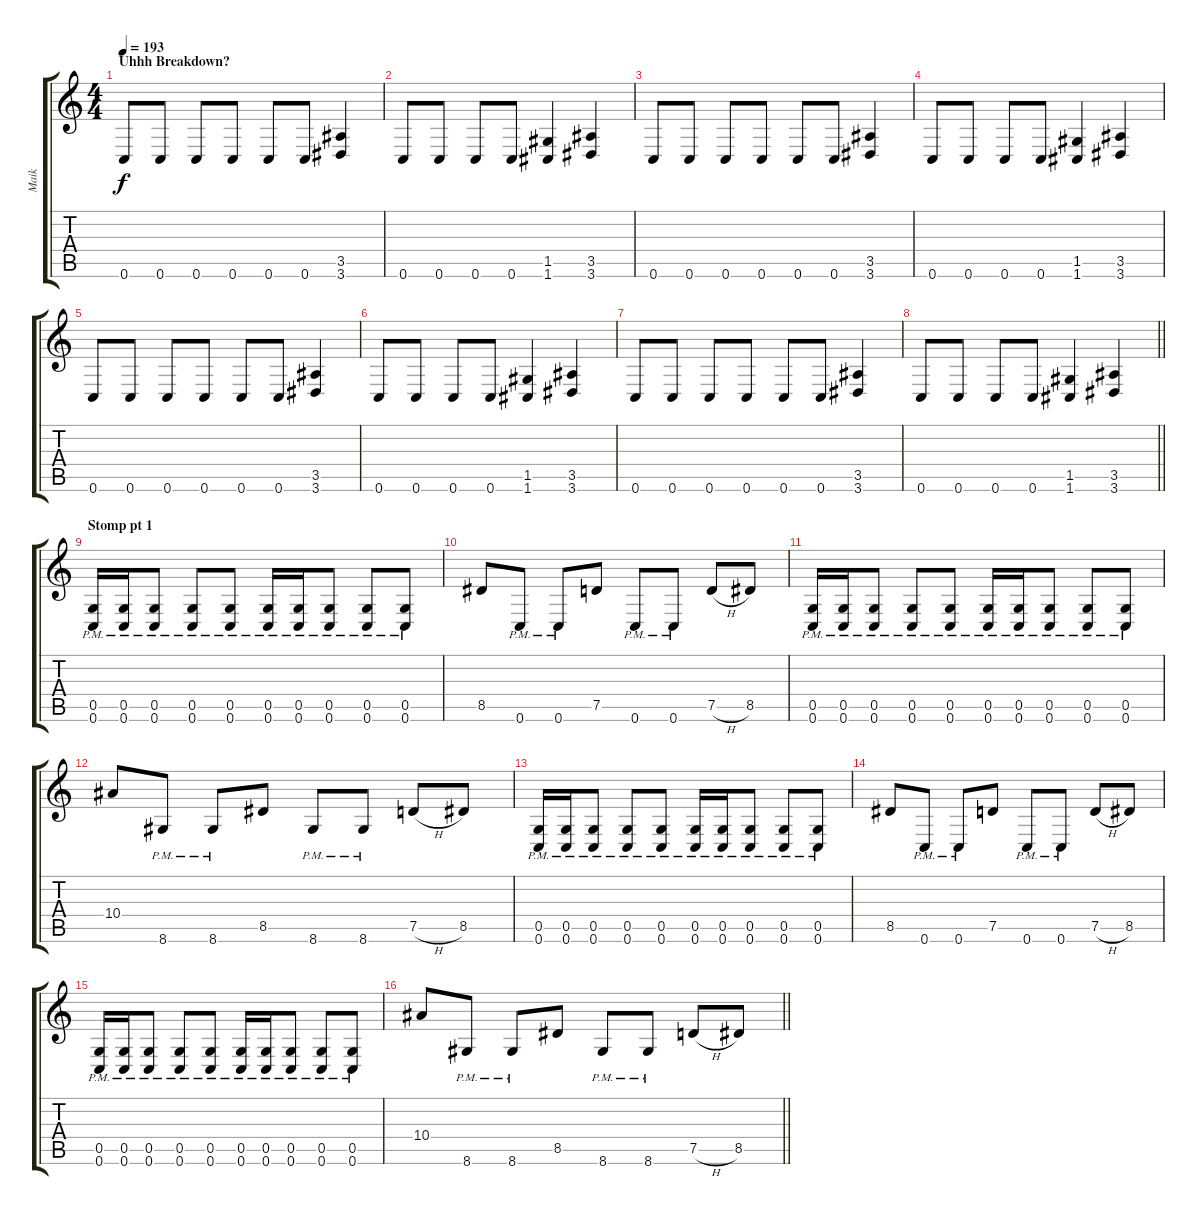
\track ("Maik" "Maik") {instrument distortionguitar}
\staff {score tabs}
\tuning (D4 A3 F3 C3 G2 C2) {hide}
\ts (4 4)
\section ("" "Uhhh Breakdown?")
\tempo 193
\clef g2
\ks c
0.6.8{dy f} 0.6.8 0.6.8 0.6.8 0.6.8 0.6.8 (3.5 3.6).4 |
0.6.8 0.6.8 0.6.8 0.6.8 (1.5 1.6).4 (3.5 3.6).4 |
0.6.8 0.6.8 0.6.8 0.6.8 0.6.8 0.6.8 (3.5 3.6).4 |
0.6.8 0.6.8 0.6.8 0.6.8 (1.5 1.6).4 (3.5 3.6).4 |
0.6.8 0.6.8 0.6.8 0.6.8 0.6.8 0.6.8 (3.5 3.6).4 |
0.6.8 0.6.8 0.6.8 0.6.8 (1.5 1.6).4 (3.5 3.6).4 |
0.6.8 0.6.8 0.6.8 0.6.8 0.6.8 0.6.8 (3.5 3.6).4 |
\barLineRight lightlight
0.6.8 0.6.8 0.6.8 0.6.8 (1.5 1.6).4 (3.5 3.6).4 |
\section ("" "Stomp pt 1")
(0.5{pm} 0.6{pm}).16 (0.5{pm} 0.6{pm}).16 (0.5{pm} 0.6{pm}).8 (0.5{pm} 0.6{pm}).8 (0.5{pm} 0.6{pm}).8 (0.5{pm} 0.6{pm}).16 (0.5{pm} 0.6{pm}).16 (0.5{pm} 0.6{pm}).8 (0.5{pm} 0.6{pm}).8 (0.5{pm} 0.6{pm}).8 |
8.5.8 0.6{pm}.8 0.6{pm}.8 7.5.8 0.6{pm}.8 0.6{pm}.8 7.5{h}.8 8.5.8 |
(0.5{pm} 0.6{pm}).16 (0.5{pm} 0.6{pm}).16 (0.5{pm} 0.6{pm}).8 (0.5{pm} 0.6{pm}).8 (0.5{pm} 0.6{pm}).8 (0.5{pm} 0.6{pm}).16 (0.5{pm} 0.6{pm}).16 (0.5{pm} 0.6{pm}).8 (0.5{pm} 0.6{pm}).8 (0.5{pm} 0.6{pm}).8 |
10.4.8 8.6{pm}.8 8.6{pm}.8 8.5.8 8.6{pm}.8 8.6{pm}.8 7.5{h}.8 8.5.8 |
(0.5{pm} 0.6{pm}).16 (0.5{pm} 0.6{pm}).16 (0.5{pm} 0.6{pm}).8 (0.5{pm} 0.6{pm}).8 (0.5{pm} 0.6{pm}).8 (0.5{pm} 0.6{pm}).16 (0.5{pm} 0.6{pm}).16 (0.5{pm} 0.6{pm}).8 (0.5{pm} 0.6{pm}).8 (0.5{pm} 0.6{pm}).8 |
8.5.8 0.6{pm}.8 0.6{pm}.8 7.5.8 0.6{pm}.8 0.6{pm}.8 7.5{h}.8 8.5.8 |
(0.5{pm} 0.6{pm}).16 (0.5{pm} 0.6{pm}).16 (0.5{pm} 0.6{pm}).8 (0.5{pm} 0.6{pm}).8 (0.5{pm} 0.6{pm}).8 (0.5{pm} 0.6{pm}).16 (0.5{pm} 0.6{pm}).16 (0.5{pm} 0.6{pm}).8 (0.5{pm} 0.6{pm}).8 (0.5{pm} 0.6{pm}).8 |
\barLineRight lightlight
10.4.8 8.6{pm}.8 8.6{pm}.8 8.5.8 8.6{pm}.8 8.6{pm}.8 7.5{h}.8 8.5.8
